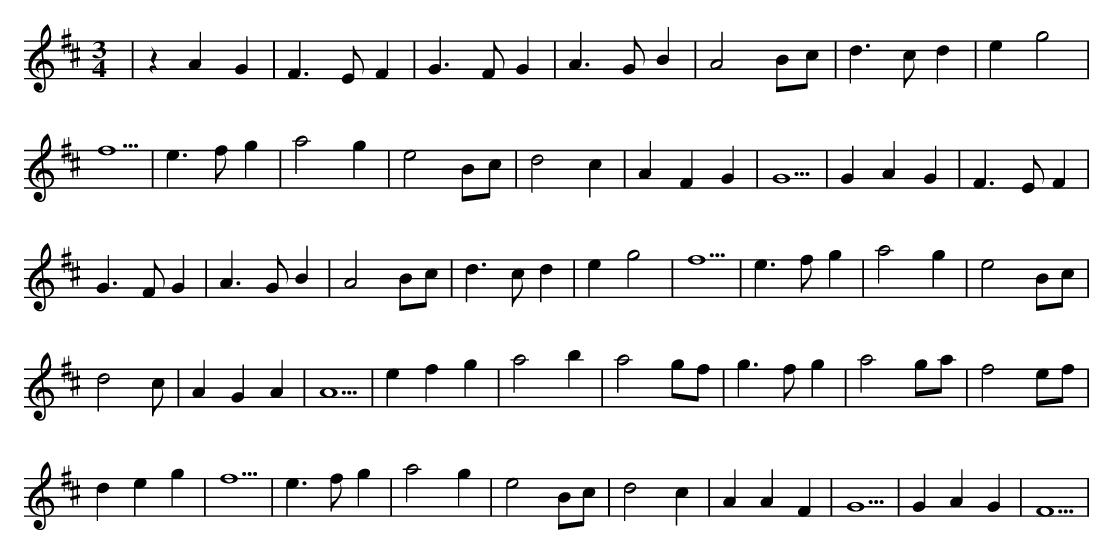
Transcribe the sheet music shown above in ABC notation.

X:1
M:3/4
K:D
|z2 A2 G2|F3 E F2|G3 F G2|A3 G B2|A4 Bc|d3 c d2|e2 g4|
f5|e3 f g2|a4 g2|e4 Bc|d4 c2|A2 F2 G2|G5|G2 A2 G2|F3 E F2|
G3 F G2|A3 G B2|A4 Bc|d3 c d2|e2 g4|f5|e3 f g2|a4 g2|e4 Bc|
d4 c|A2 G2 A2|A5|e2 f2 g2|a4 b2|a4 gf|g3 f g2|a4 ga|f4 ef|
d2 e2 g2|f5|e3 f g2|a4 g2|e4 Bc|d4 c2|A2 A2 F2|G5|G2 A2 G2|F5|
